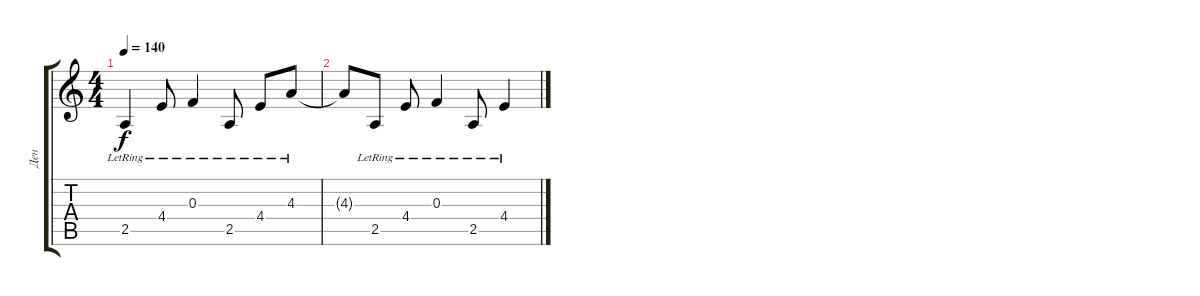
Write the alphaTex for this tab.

\track ("Ден" "Ден") {instrument electricguitarclean}
\staff {score tabs}
\tuning (D4 A3 F3 C3 G2 C2) {hide}
\ts (4 4)
\tempo 140
\clef g2
\ks c
2.5{lr}.4{dy f} 4.4{lr}.8 0.3{lr}.4 2.5{lr}.8 4.4{lr}.8 4.3{lr}.8 |
4.3{t}.8 2.5{lr}.8 4.4{lr}.8 0.3{lr}.4 2.5{lr}.8 4.4{lr}.4
